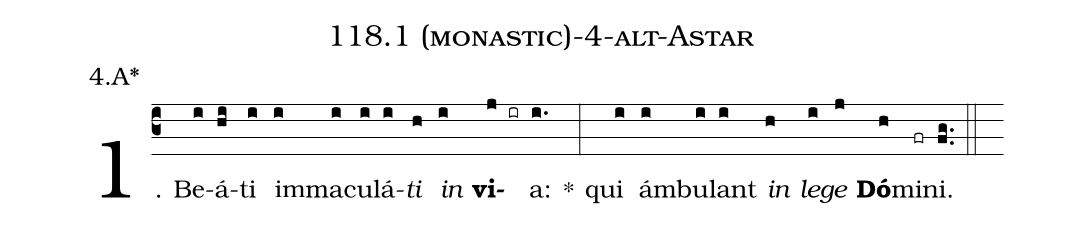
name: 118.1 (monastic)-4-alt-Astar;
annotation: 4.A*;
%%
(c3)1. Be(i)á(hi)ti(i) im(i)ma(i)cu(i)lá(i)<i>ti</i>(h) <i>in</i>(i) <b>vi</b>(j ir)a:(i.) *(:) qui(i) ám(i)bu(i)lant(i) <i>in</i>(h) <i>le</i>(i)<i>ge</i>(j) <b>Dó</b>(h)mi(fr)ni.(fg..) (::)
